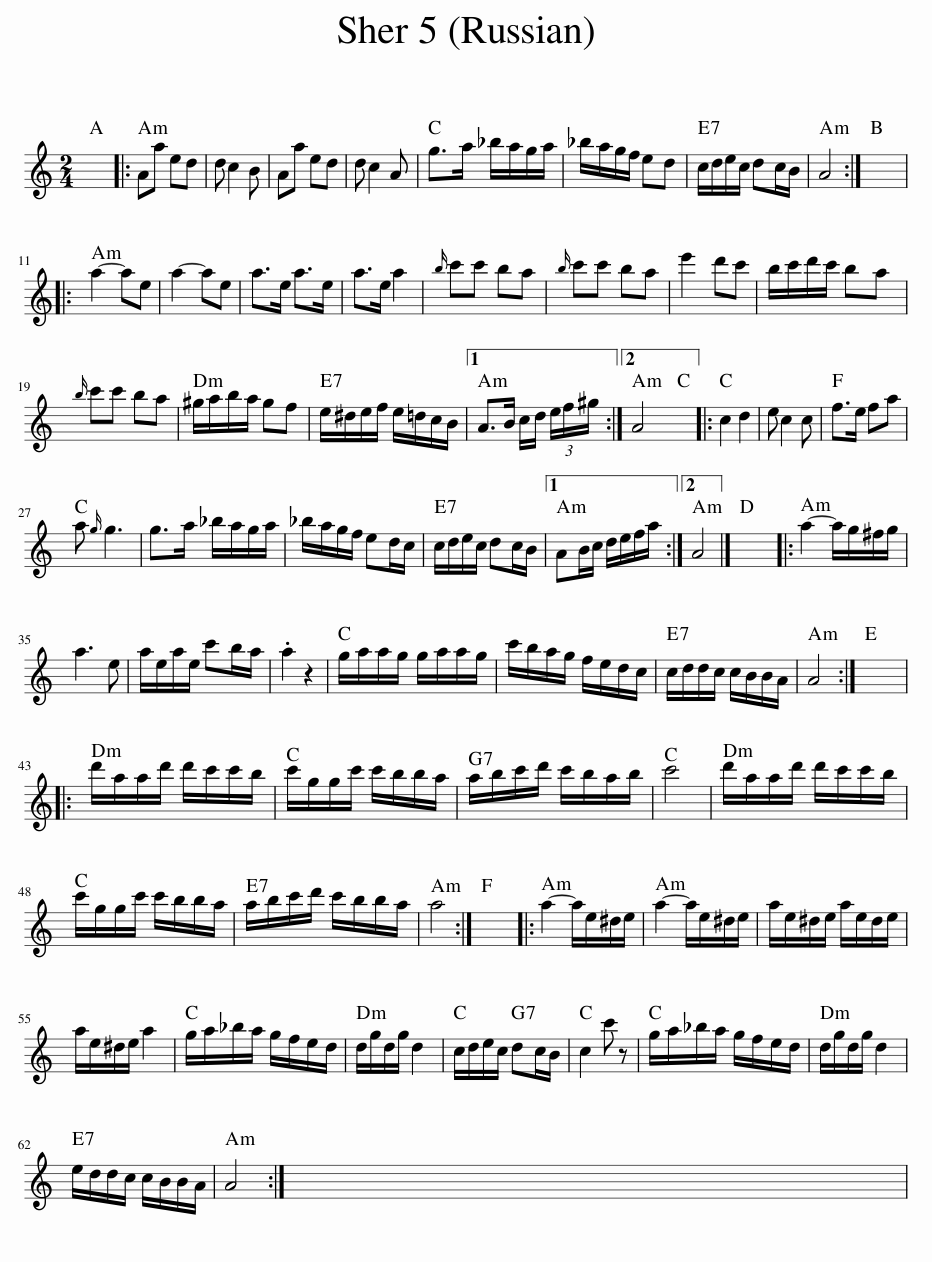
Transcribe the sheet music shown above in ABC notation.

X:1
L:1/8
M:2/4
I:linebreak $
K:C
V:1 treble
V:1
 x4 |: Aa ed | d c2 B | Aa ed | d c2 A | %5
 g>a _b/a/g/a/ | _b/a/g/f/ ed | c/d/e/c/ dc/B/ | A4 :| x4 |:$ %10
 a2- ae | a2- ae | a>e a>e | a>e a2 |{b} c'c' ba | %15
{b} c'c' ba | e'2 d'c' | b/c'/d'/c'/ ba |${b} c'c' ba | ^g/a/b/a/ gf | %20
 e/^d/e/f/ e/=d/c/B/ |1 A>B c/d/ (3e/f/^g/ :|2 A4 |: c2 d2 | e c2 c | %25
 f>e fa |$ a{g} g3 | g>a _b/a/g/a/ | _b/a/g/f/ ed/c/ | c/d/e/c/ dc/B/ |1 %30
 AB/c/ d/e/f/a/ :|2 A4 |] x4 |: a2- a/g/^f/g/ |$ a3 e | %35
 a/e/a/e/ c'b/a/ | .a2 z2 | g/a/a/g/ g/a/a/g/ | c'/b/a/g/ f/e/d/c/ | c/d/d/c/ c/B/B/A/ | %40
 A4 :| x4 |:$ d'/a/a/d'/ d'/c'/c'/b/ | c'/g/g/c'/ c'/b/b/a/ | a/b/c'/d'/ c'/b/a/b/ | %45
 c'4 | d'/a/a/d'/ d'/c'/c'/b/ |$ c'/g/g/c'/ c'/b/b/a/ | a/b/c'/d'/ c'/b/b/a/ | a4 :| %50
 x4 |: a2- a/e/^d/e/ | a2- a/e/^d/e/ | a/e/^d/e/ a/e/d/e/ |$ a/e/^d/e/ a2 | %55
 g/a/_b/a/ g/f/e/d/ | d/g/d/g/ d2 | c/d/e/c/ dc/B/ | c2 c' z | g/a/_b/a/ g/f/e/d/ | %60
 d/g/d/g/ d2 |$ e/d/d/c/ c/B/B/A/ | A4 :| x4 x4 x4 x4 x4 x4 x4 x4 x4 x4 x4 x4 | %64
